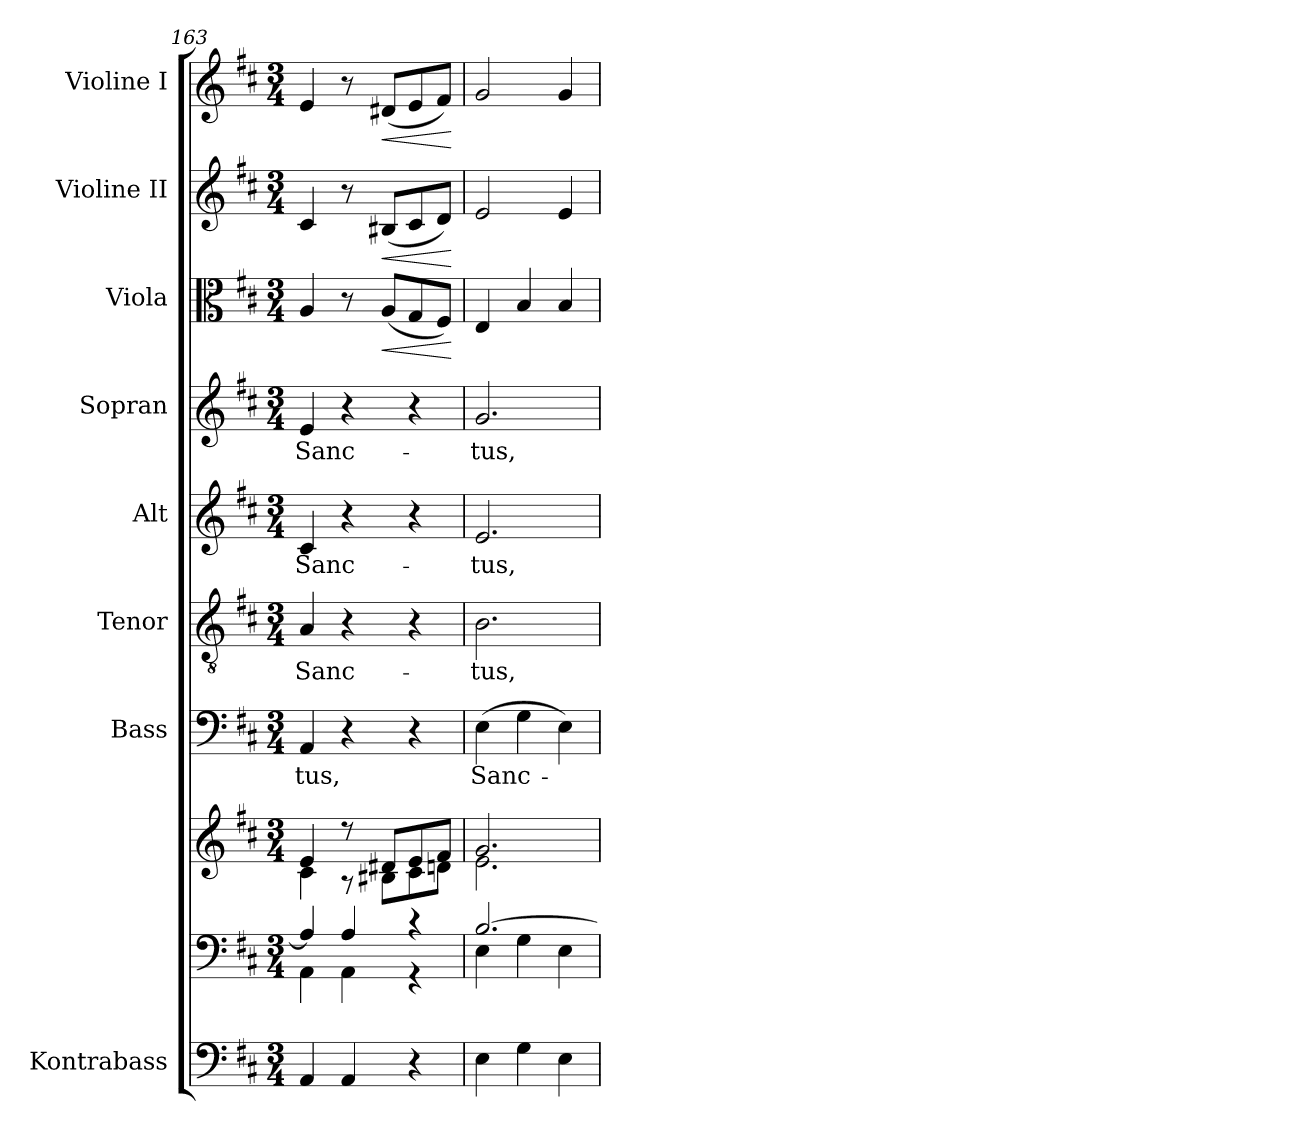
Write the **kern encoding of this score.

**kern	**kern	**kern	**kern	**text	**kern	**text	**kern	**text	**kern	**text	**kern	**dynam	**kern	**dynam	**kern	**dynam
*part9	*part8	*part8	*part7	*part7	*part6	*part6	*part5	*part5	*part4	*part4	*part3	*part3	*part2	*part2	*part1	*part1
*staff10	*staff9	*staff8	*staff7	*staff7	*staff6	*staff6	*staff5	*staff5	*staff4	*staff4	*staff3	*staff3	*staff2	*staff2	*staff1	*staff1
*I"Kontrabass	*	*	*I"Bass	*	*I"Tenor	*	*I"Alt	*	*I"Sopran	*	*I"Viola	*	*I"Violine II	*	*I"Violine I	*
*I'Kb.	*	*	*I'B.	*	*I'T.	*	*I'A.	*	*I'S.	*	*I'Vla.	*	*I'Vl. II	*	*I'Vl. I	*
*clefF4	*clefF4	*clefG2	*clefF4	*	*clefGv2	*	*clefG2	*	*clefG2	*	*clefC3	*	*clefG2	*	*clefG2	*
*ITrd7c12	*	*	*	*	*	*	*	*	*	*	*	*	*	*	*	*
*k[f#c#]	*k[f#c#]	*k[f#c#]	*k[f#c#]	*	*k[f#c#]	*	*k[f#c#]	*	*k[f#c#]	*	*k[f#c#]	*	*k[f#c#]	*	*k[f#c#]	*
*D:	*D:	*D:	*D:	*	*D:	*	*D:	*	*D:	*	*D:	*	*D:	*	*D:	*
*M3/4	*M3/4	*M3/4	*M3/4	*	*M3/4	*	*M3/4	*	*M3/4	*	*M3/4	*	*M3/4	*	*M3/4	*
=163	=163	=163	=163	=163	=163	=163	=163	=163	=163	=163	=163	=163	=163	=163	=163	=163
*	*^	*^	*	*	*	*	*	*	*	*	*	*	*	*	*	*
!	!	!	!	!	!	!LO:LY:b	!	!LO:LY:b	!	!LO:LY:b	!	!LO:LY:b	!	!	!	!	!	!
4AAA/	4A/]	4AA\	4e/	4c#\	4AA/	-tus,	4A/	Sanc-	4c#/	Sanc-	4e/	Sanc-	4A/	.	4c#/	.	4e/	.
4AAA/	4A/	4AA\	8r	8r	4r	.	4r	.	4r	.	4r	.	8r	.	8r	.	8r	.
!	!	!	!	!	!	!	!	!	!	!	!	!	!	!LO:HP:b	!	!LO:HP:b	!	!LO:HP:b
.	.	.	8d#X/L	8B#X\L	.	.	.	.	.	.	.	.	(<8A/L	<	(<8B#X/L	<	(<8d#X/L	<
4r	4r	4r	8e/	8c#\	4r	.	4r	.	4r	.	4r	.	8G/	.	8c#/	.	8e/	.
.	.	.	8f#/J	8d\J	.	.	.	.	.	.	.	.	8F#/J)	.	8d/J)	.	8f#/J)	.
*	*v	*v	*	*	*	*	*	*	*	*	*	*	*	*	*	*	*	*
*	*	*v	*v	*	*	*	*	*	*	*	*	*	*	*	*	*	*
.	.	.	.	.	.	.	.	.	.	.	.	[	.	[	.	[
=164	=164	=164	=164	=164	=164	=164	=164	=164	=164	=164	=164	=164	=164	=164	=164	=164
*	*^	*^	*	*	*	*	*	*	*	*	*	*	*	*	*	*
!	!	!	!	!	!	!LO:LY:b	!	!LO:LY:b	!	!LO:LY:b	!	!LO:LY:b	!	!	!	!	!	!
4EE\	[>2.B/	4E\	2.g/	2.e\	(>4E\	Sanc-	2.B\	-tus,	2.e/	-tus,	2.g/	-tus,	4E/	.	2e/	.	2g/	.
4GG\	.	4G\	.	.	4G\	.	.	.	.	.	.	.	4B/	.	.	.	.	.
4EE\	.	4E\	.	.	4E\)	.	.	.	.	.	.	.	4B/	.	4e/	.	4g/	.
*	*v	*v	*	*	*	*	*	*	*	*	*	*	*	*	*	*	*	*
*	*	*v	*v	*	*	*	*	*	*	*	*	*	*	*	*	*	*
=	=	=	=	=	=	=	=	=	=	=	=	=	=	=	=	=
*-	*-	*-	*-	*-	*-	*-	*-	*-	*-	*-	*-	*-	*-	*-	*-	*-
